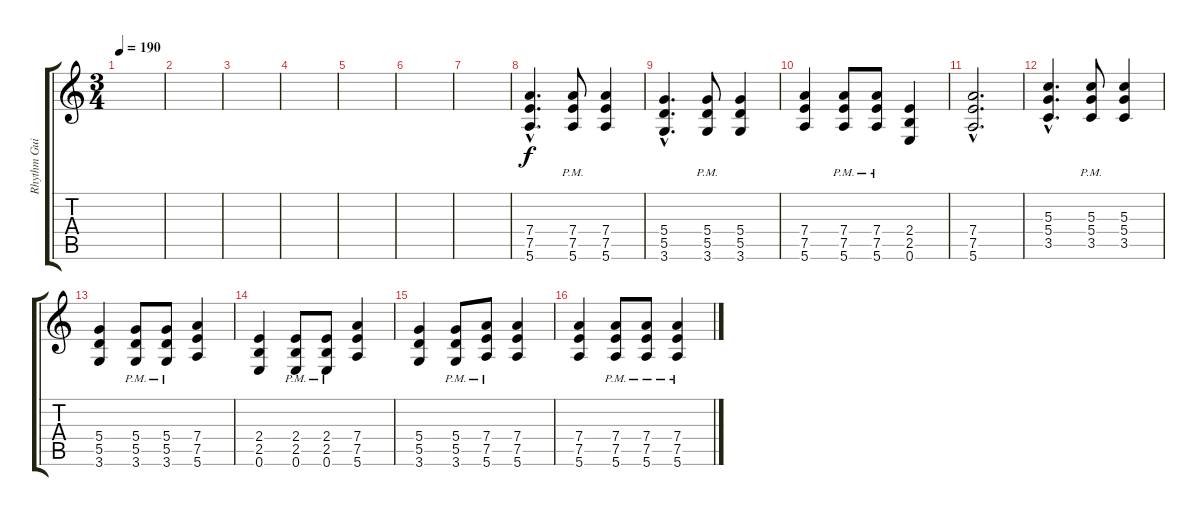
\track ("Rhythm Guitar" "Rhythm Gui") {instrument distortionguitar}
\staff {score tabs}
\tuning (E4 B3 G3 D3 A2 E2) {hide}
\ts (3 4)
\tempo 190
\clef g2
\ks c
|
|
|
|
|
|
|
(7.4{hac} 7.5{hac} 5.6{hac}).4{d} (7.4{pm} 7.5{pm} 5.6{pm}).8 (7.4 7.5 5.6).4 |
(5.4{hac} 5.5{hac} 3.6{hac}).4{d} (5.4{pm} 5.5{pm} 3.6{pm}).8 (5.4 5.5 3.6).4 |
(7.4 7.5 5.6).4 (7.4{pm} 7.5{pm} 5.6{pm}).8 (7.4{pm} 7.5{pm} 5.6{pm}).8 (2.4 2.5 0.6).4 |
(7.4{hac} 7.5{hac} 5.6{hac}).2{d} |
(5.3{hac} 5.4{hac} 3.5{hac}).4{d} (5.3{pm} 5.4{pm} 3.5{pm}).8 (5.3 5.4 3.5).4 |
(5.4 5.5 3.6).4 (5.4{pm} 5.5{pm} 3.6{pm}).8 (5.4{pm} 5.5{pm} 3.6{pm}).8 (7.4 7.5 5.6).4 |
(2.4 2.5 0.6).4 (2.4{pm} 2.5{pm} 0.6{pm}).8 (2.4{pm} 2.5{pm} 0.6{pm}).8 (7.4 7.5 5.6).4 |
(5.4 5.5 3.6).4 (5.4{pm} 5.5{pm} 3.6{pm}).8 (7.4{pm} 7.5{pm} 5.6{pm}).8 (7.4 7.5 5.6).4 |
(7.4 7.5 5.6).4 (7.4{pm} 7.5{pm} 5.6{pm}).8 (7.4{pm} 7.5{pm} 5.6{pm}).8 (7.4{pm} 7.5{pm} 5.6{pm}).4
